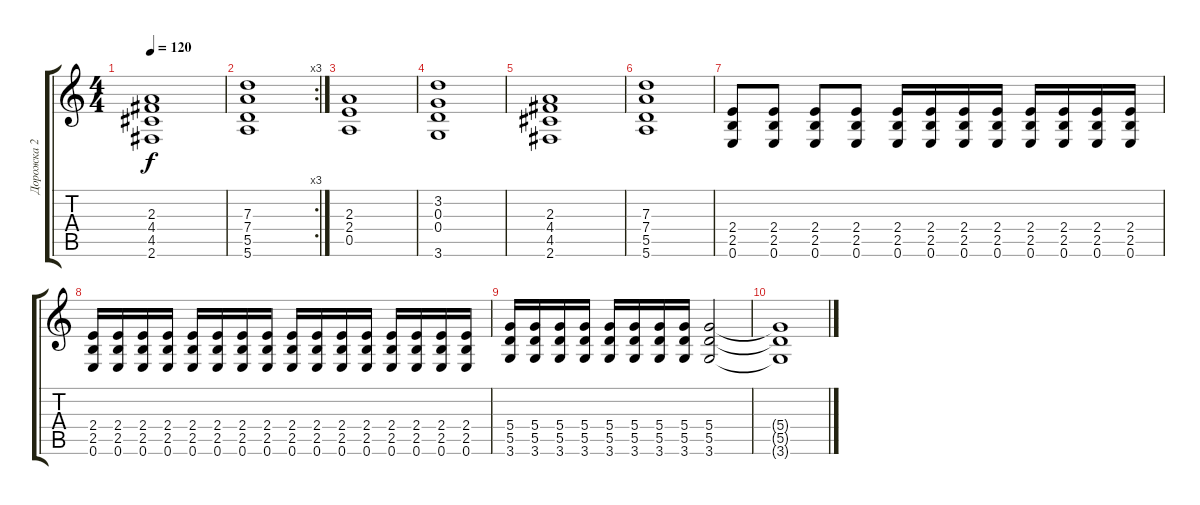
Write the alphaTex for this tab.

\track ("Дорожка 2" "Дорожка 2") {instrument distortionguitar}
\staff {score tabs}
\tuning (E4 B3 G3 D3 A2 E2) {hide}
\ts (4 4)
\tempo 120
\clef g2
\ks c
(2.3 4.4 4.5 2.6).1{dy f} |
\rc 3
(7.3 7.4 5.5 5.6).1 |
(2.3 2.4 0.5).1 |
(3.2 0.3 0.4 3.6).1 |
(2.3 4.4 4.5 2.6).1 |
(7.3 7.4 5.5 5.6).1 |
(2.4 2.5 0.6).8 (2.4 2.5 0.6).8 (2.4 2.5 0.6).8 (2.4 2.5 0.6).8 (2.4 2.5 0.6).16 (2.4 2.5 0.6).16 (2.4 2.5 0.6).16 (2.4 2.5 0.6).16 (2.4 2.5 0.6).16 (2.4 2.5 0.6).16 (2.4 2.5 0.6).16 (2.4 2.5 0.6).16 |
(2.4 2.5 0.6).16 (2.4 2.5 0.6).16 (2.4 2.5 0.6).16 (2.4 2.5 0.6).16 (2.4 2.5 0.6).16 (2.4 2.5 0.6).16 (2.4 2.5 0.6).16 (2.4 2.5 0.6).16 (2.4 2.5 0.6).16 (2.4 2.5 0.6).16 (2.4 2.5 0.6).16 (2.4 2.5 0.6).16 (2.4 2.5 0.6).16 (2.4 2.5 0.6).16 (2.4 2.5 0.6).16 (2.4 2.5 0.6).16 |
(5.4 5.5 3.6).16 (5.4 5.5 3.6).16 (5.4 5.5 3.6).16 (5.4 5.5 3.6).16 (5.4 5.5 3.6).16 (5.4 5.5 3.6).16 (5.4 5.5 3.6).16 (5.4 5.5 3.6).16 (5.4 5.5 3.6).2 |
(5.4{t} 5.5{t} 3.6{t}).1
